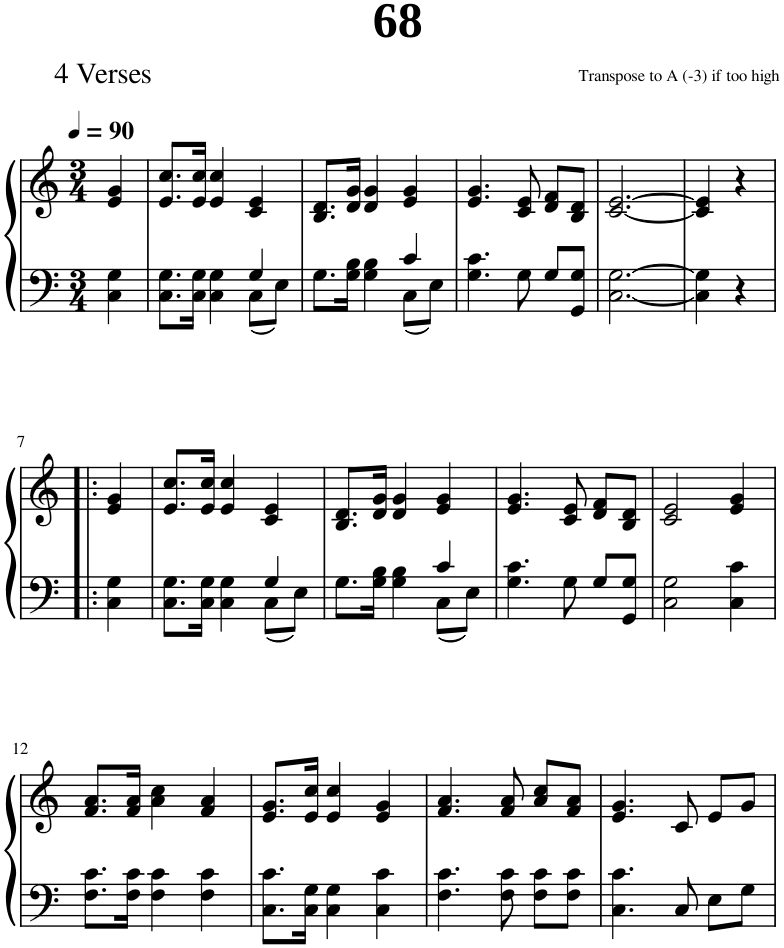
**kern	**kern
*part1	*part1
*staff2	*staff1
*I"Piano	*
*I'Pno.	*
*clefF4	*clefG2
*k[]	*k[]
*M3/4	*M3/4
*MM90	*MM90
=1	=1
4C\ 4G\	4e/ 4g/
=2	=2
*^	*
8.C\ 8.G\L	2ryy	8.e/ 8.cc/L
16C\ 16G\Jk	.	16e/ 16cc/Jk
4C\ 4G\	.	4e/ 4cc/
4G/	8C\L	4c/ 4e/
.	8E\J	.
=3	=3	=3
8.G\L	2ryy	8.B/ 8.d/L
16G\ 16B\Jk	.	16d/ 16g/Jk
4G\ 4B\	.	4d/ 4g/
4c/	8C\L	4e/ 4g/
.	8E\J	.
*v	*v	*
=4	=4
4.G\ 4.c\	4.e/ 4.g/
8G\	8c/ 8e/
8G/L	8d/ 8f/L
8GG/ 8G/J	8B/ 8d/J
=5	=5
[2.C\ [2.G\	[2.c/ [2.e/
=6	=6
4C\] 4G\]	4c/] 4e/]
4r	4r
!!LO:LB:g=z
=7!|:	=7!|:
4C\ 4G\	4e/ 4g/
=8	=8
*^	*
8.C\ 8.G\L	2ryy	8.e/ 8.cc/L
16C\ 16G\Jk	.	16e/ 16cc/Jk
4C\ 4G\	.	4e/ 4cc/
4G/	8C\L	4c/ 4e/
.	8E\J	.
=9	=9	=9
8.G\L	2ryy	8.B/ 8.d/L
16G\ 16B\Jk	.	16d/ 16g/Jk
4G\ 4B\	.	4d/ 4g/
4c/	8C\L	4e/ 4g/
.	8E\J	.
*v	*v	*
=10	=10
4.G\ 4.c\	4.e/ 4.g/
8G\	8c/ 8e/
8G/L	8d/ 8f/L
8GG/ 8G/J	8B/ 8d/J
=11	=11
2C\ 2G\	2c/ 2e/
4C\ 4c\	4e/ 4g/
!!LO:LB:g=z
=12	=12
8.F\ 8.c\L	8.f/ 8.a/L
16F\ 16c\Jk	16f/ 16a/Jk
4F\ 4c\	4a\ 4cc\
4F\ 4c\	4f/ 4a/
=13	=13
8.C\ 8.c\L	8.e/ 8.g/L
16C\ 16G\Jk	16e/ 16cc/Jk
4C\ 4G\	4e/ 4cc/
4C\ 4c\	4e/ 4g/
=14	=14
4.F\ 4.c\	4.f/ 4.a/
8F\ 8c\	8f/ 8a/
8F\ 8c\L	8a/ 8cc/L
8F\ 8c\J	8f/ 8a/J
=15	=15
4.C\ 4.c\	4.e/ 4.g/
8C/	8c/
8E\L	8e/L
8G\J	8g/J
=	=
*-	*-
